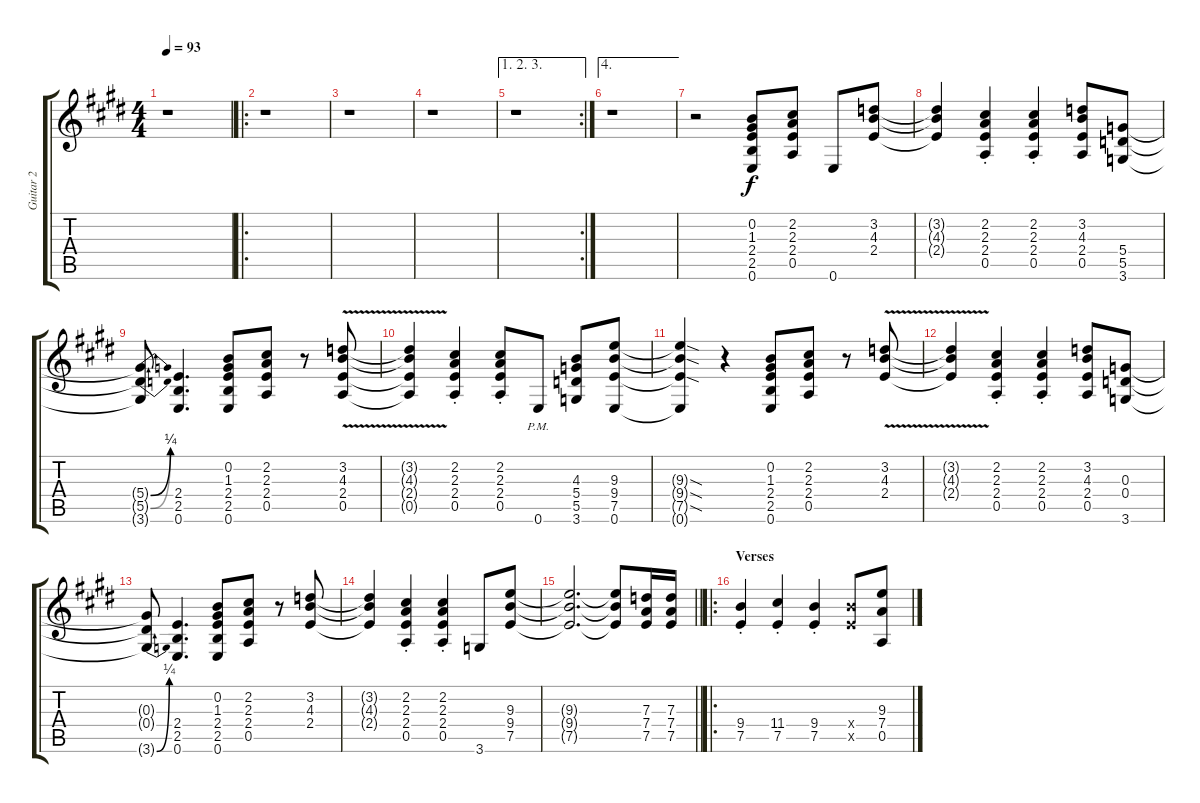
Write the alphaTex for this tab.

\track ("Guitar 2" "Guitar 2") {instrument distortionguitar}
\staff {score tabs}
\tuning (E4 B3 G3 D3 A2 E2) {hide}
\ts (4 4)
\tempo 93
\clef g2
\ks e
r.1{dy f instrument distortionguitar} |
\ro
\ks c#minor
r.1 |
r.1 |
r.1 |
\ae (1 2 3)
\rc 2
r.1 |
\ae 4
r.1 |
r.2 (0.2 1.3 2.4 2.5 0.6).8 (2.2 2.3 2.4 0.5).8 0.6.8 (3.2 4.3 2.4).8 |
(3.2{t} 4.3{t} 2.4{t}).4 (2.2{st} 2.3{st} 2.4{st} 0.5{st}).4 (2.2{st} 2.3{st} 2.4{st} 0.5{st}).4 (3.2 4.3 2.4 0.5).8 (5.4 5.5 3.6).8 |
(5.4{be (bend 0 0 60 1) t} 5.5{be (bend 0 0 60 1) t} 3.6{t}).8 (2.4 2.5 0.6).4{d} (0.2 1.3 2.4 2.5 0.6).8 (2.2 2.3 2.4 0.5).8 r.8 (3.2{v} 4.3{v} 2.4{v} 0.5{v}).8 |
(3.2{v t} 4.3{v t} 2.4{v t} 0.5{v t}).4 (2.2{st} 2.3{st} 2.4{st} 0.5{st}).4 (2.2{st} 2.3{st} 2.4{st} 0.5{st}).8 0.6{pm}.8 (4.3 5.4 5.5 3.6).8 (9.3 9.4 7.5 0.6).8 |
(9.3{sod t} 9.4{sod t} 7.5{sod t} 0.6{t}).4 r.4 (0.2 1.3 2.4 2.5 0.6).8 (2.2 2.3 2.4 0.5).8 r.8 (3.2{v} 4.3{v} 2.4{v}).8 |
(3.2{v t} 4.3{v t} 2.4{v t}).4 (2.2{st} 2.3{st} 2.4{st} 0.5{st}).4 (2.2{st} 2.3{st} 2.4{st} 0.5{st}).4 (3.2 4.3 2.4 0.5).8 (0.3 0.4 3.6).8 |
(0.3{t} 0.4{t} 3.6{be (bend 0 0 60 1) t}).8 (2.4 2.5 0.6).4{d} (0.2 1.3 2.4 2.5 0.6).8 (2.2 2.3 2.4 0.5).8 r.8 (3.2 4.3 2.4).8 |
(3.2{t} 4.3{t} 2.4{t}).4 (2.2{st} 2.3{st} 2.4{st} 0.5{st}).4 (2.2{st} 2.3{st} 2.4{st} 0.5{st}).4 3.6.8 (9.3 9.4 7.5).8 |
\barLineRight lightlight
(9.3{t} 9.4{t} 7.5{t}).2{d} (9.3{t} 9.4{t} 7.5{t}).8 (7.3 7.4 7.5).16 (7.3 7.4 7.5).16 |
\ro
\section ("" "Verses")
(9.4{st} 7.5{st}).4 (11.4{st} 7.5{st}).4 (9.4{st} 7.5{st}).4 (9.4{x} 7.5{x}).8 (9.3 7.4 0.5).8
